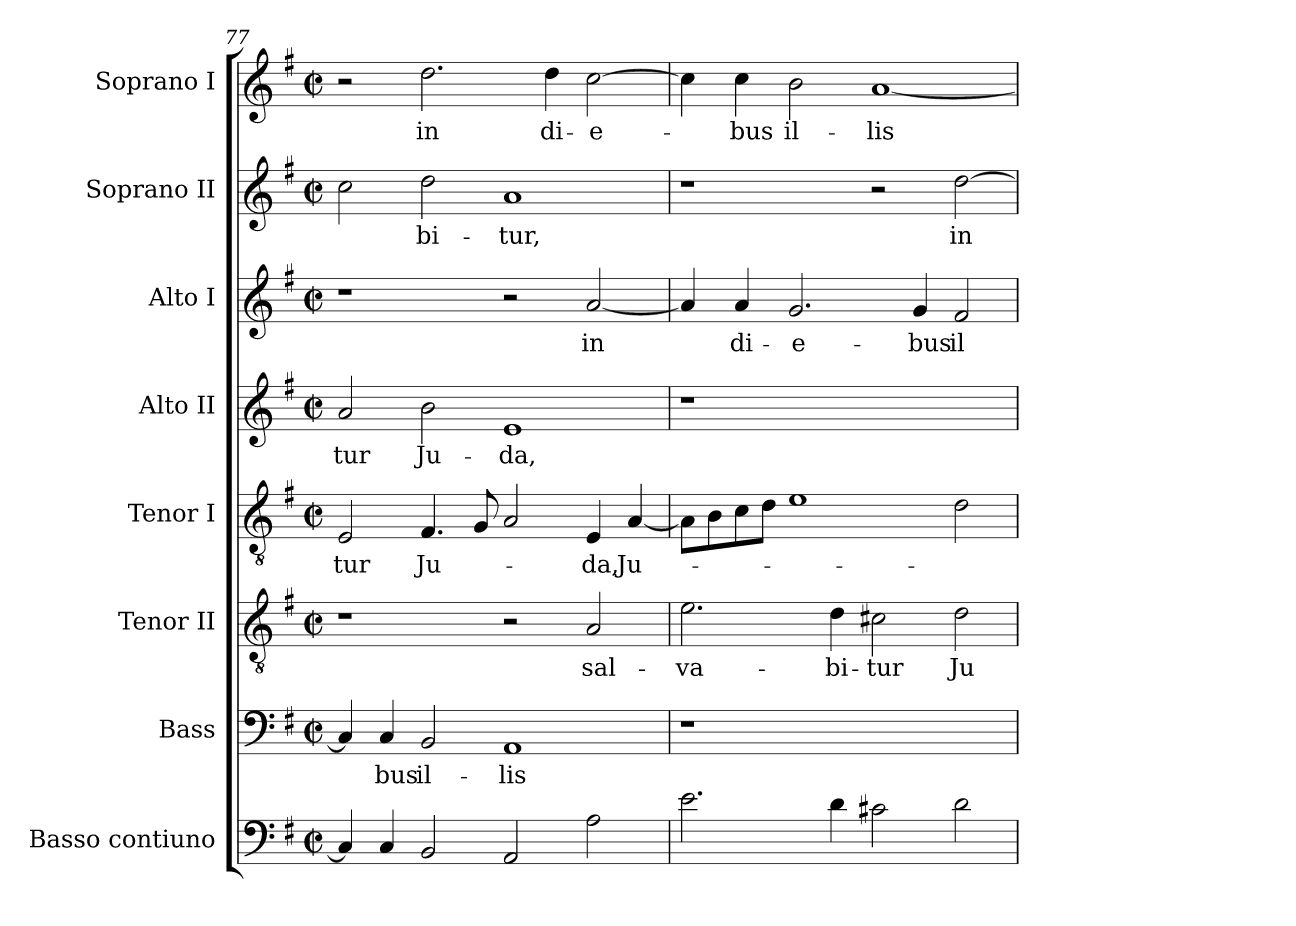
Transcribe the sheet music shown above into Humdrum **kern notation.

**kern	**kern	**text	**kern	**text	**kern	**text	**kern	**text	**kern	**text	**kern	**text	**kern	**text
*part8	*part7	*part7	*part6	*part6	*part5	*part5	*part4	*part4	*part3	*part3	*part2	*part2	*part1	*part1
*staff8	*staff7	*staff7	*staff6	*staff6	*staff5	*staff5	*staff4	*staff4	*staff3	*staff3	*staff2	*staff2	*staff1	*staff1
*I"Basso contiuno	*I"Bass	*	*I"Tenor II	*	*I"Tenor I	*	*I"Alto II	*	*I"Alto I	*	*I"Soprano II	*	*I"Soprano I	*
*	*I'B	*	*	*	*I'T	*	*	*	*I'A	*	*	*	*	*
*clefF4	*clefF4	*	*clefGv2	*	*clefGv2	*	*clefG2	*	*clefG2	*	*clefG2	*	*clefG2	*
*k[f#]	*k[f#]	*	*k[f#]	*	*k[f#]	*	*k[f#]	*	*k[f#]	*	*k[f#]	*	*k[f#]	*
*G:	*G:	*	*G:	*	*G:	*	*G:	*	*G:	*	*G:	*	*G:	*
*M2/2	*M2/2	*	*M2/2	*	*M2/2	*	*M2/2	*	*M2/2	*	*M2/2	*	*M2/2	*
*met(c|)	*met(c|)	*	*met(c|)	*	*met(c|)	*	*met(c|)	*	*met(c|)	*	*met(c|)	*	*met(c|)	*
=77	=77	=77	=77	=77	=77	=77	=77	=77	=77	=77	=77	=77	=77	=77
!	!	!	!	!	!	!LO:LY:b:color=#000000	!	!	!	!	!	!	!	!
!	!	!	!	!	!	!	!	!LO:LY:b:color=#000000	!	!	!	!	!	!
4Ci/]	4Ci/]	.	1r	.	2Ei/	-tur	2ai/	-tur	1r	.	2cci\	.	2r	.
!	!	!LO:LY:b:color=#000000	!	!	!	!	!	!	!	!	!	!	!	!
4Ci/	4Ci/	-bus	.	.	.	.	.	.	.	.	.	.	.	.
!	!	!LO:LY:b:color=#000000	!	!	!	!	!	!	!	!	!	!	!	!
!	!	!	!	!	!	!LO:LY:b:color=#000000	!	!	!	!	!	!	!	!
!	!	!	!	!	!	!	!	!LO:LY:b:color=#000000	!	!	!	!	!	!
!	!	!	!	!	!	!	!	!	!	!	!	!LO:LY:b:color=#000000	!	!
!	!	!	!	!	!	!	!	!	!	!	!	!	!	!LO:LY:b:color=#000000
2BBi/	2BBi/	il-	.	.	4.F#i/	Ju-	2bi\	Ju-	.	.	2ddi\	-bi-	2.ddi\	in
.	.	.	.	.	8Gi/	.	.	.	.	.	.	.	.	.
!	!	!LO:LY:b:color=#000000	!	!	!	!	!	!	!	!	!	!	!	!
!	!	!	!	!	!	!	!	!LO:LY:b:color=#000000	!	!	!	!	!	!
!	!	!	!	!	!	!	!	!	!	!	!	!LO:LY:b:color=#000000	!	!
2AAi/	1AAi	-lis	2r	.	2Ai/	.	1ei	-da,	2r	.	1ai	-tur,	.	.
!	!	!	!	!	!	!	!	!	!	!	!	!	!	!LO:LY:b:color=#000000
.	.	.	.	.	.	.	.	.	.	.	.	.	4ddi\	di-
!	!	!	!	!LO:LY:b:color=#000000	!	!	!	!	!	!	!	!	!	!
!	!	!	!	!	!	!LO:LY:b:color=#000000	!	!	!	!	!	!	!	!
!	!	!	!	!	!	!	!	!	!	!LO:LY:b:color=#000000	!	!	!	!
!	!	!	!	!	!	!	!	!	!	!	!	!	!	!LO:LY:b:color=#000000
2Ai\	.	.	2Ai/	sal-	4Ei/	-da,	.	.	[<2ai/	in	.	.	[>2cci\	-e-
!	!	!	!	!	!	!LO:LY:b:color=#000000	!	!	!	!	!	!	!	!
.	.	.	.	.	[<4Ai/	Ju-	.	.	.	.	.	.	.	.
=78	=78	=78	=78	=78	=78	=78	=78	=78	=78	=78	=78	=78	=78	=78
!	!LO:N:vis=1	!	!	!	!	!	!	!	!	!	!	!	!	!
!	!	!	!	!LO:LY:b:color=#000000	!	!	!LO:N:vis=1	!	!	!	!	!	!	!
2.ei\	1r	.	2.ei\	-va-	8Ai\L]	.	1r	.	4ai/]	.	1r	.	4cci\]	.
.	.	.	.	.	8Bi\	.	.	.	.	.	.	.	.	.
!	!	!	!	!	!	!	!	!	!	!LO:LY:b:color=#000000	!	!	!	!
!	!	!	!	!	!	!	!	!	!	!	!	!	!	!LO:LY:b:color=#000000
.	.	.	.	.	8ci\	.	.	.	4ai/	di-	.	.	4cci\	-bus
.	.	.	.	.	8di\J	.	.	.	.	.	.	.	.	.
!	!	!	!	!	!	!	!	!	!	!LO:LY:b:color=#000000	!	!	!	!
!	!	!	!	!	!	!	!	!	!	!	!	!	!	!LO:LY:b:color=#000000
.	.	.	.	.	1ei	.	.	.	2.gi/	-e-	.	.	2bi\	il-
!	!	!	!	!LO:LY:b:color=#000000	!	!	!	!	!	!	!	!	!	!
4di\	.	.	4di\	-bi-	.	.	.	.	.	.	.	.	.	.
!	!	!	!	!LO:LY:b:color=#000000	!	!	!	!	!	!	!	!	!	!
!	!	!	!	!	!	!	!	!	!	!	!	!	!	!LO:LY:b:color=#000000
2c#Xi\	1ryy	.	2c#Xi\	-tur	.	.	1ryy	.	.	.	2r	.	[<1ai	-lis
!	!	!	!	!	!	!	!	!	!	!LO:LY:b:color=#000000	!	!	!	!
.	.	.	.	.	.	.	.	.	4gi/	-bus	.	.	.	.
!	!	!	!	!LO:LY:b:color=#000000	!	!	!	!	!	!	!	!	!	!
!	!	!	!	!	!	!	!	!	!	!LO:LY:b:color=#000000	!	!	!	!
!	!	!	!	!	!	!	!	!	!	!	!	!LO:LY:b:color=#000000	!	!
2di\	.	.	2di\	Ju-	2di\	.	.	.	2f#i/	il-	[>2ddi\	in	.	.
=	=	=	=	=	=	=	=	=	=	=	=	=	=	=
*-	*-	*-	*-	*-	*-	*-	*-	*-	*-	*-	*-	*-	*-	*-
